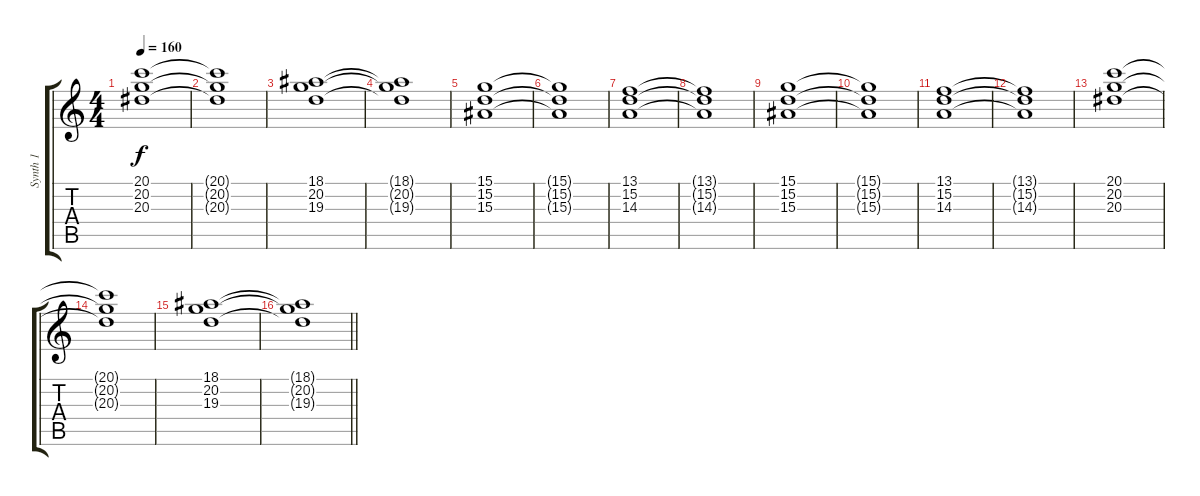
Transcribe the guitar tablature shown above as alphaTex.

\track ("Synth 1" "Synth 1") {instrument stringensemble1}
\staff {score tabs}
\tuning (E4 B3 G3 D3 A2 E2) {hide}
\ts (4 4)
\tempo 160
\clef g2
\ks c
(20.1 20.2 20.3).1{dy f} |
(20.1{t} 20.2{t} 20.3{t}).1 |
(18.1 20.2 19.3).1 |
(18.1{t} 20.2{t} 19.3{t}).1 |
(15.1 15.2 15.3).1 |
(15.1{t} 15.2{t} 15.3{t}).1 |
(13.1 15.2 14.3).1 |
(13.1{t} 15.2{t} 14.3{t}).1 |
(15.1 15.2 15.3).1 |
(15.1{t} 15.2{t} 15.3{t}).1 |
(13.1 15.2 14.3).1 |
(13.1{t} 15.2{t} 14.3{t}).1 |
(20.1 20.2 20.3).1 |
(20.1{t} 20.2{t} 20.3{t}).1 |
(18.1 20.2 19.3).1 |
\barLineRight lightlight
(18.1{t} 20.2{t} 19.3{t}).1
